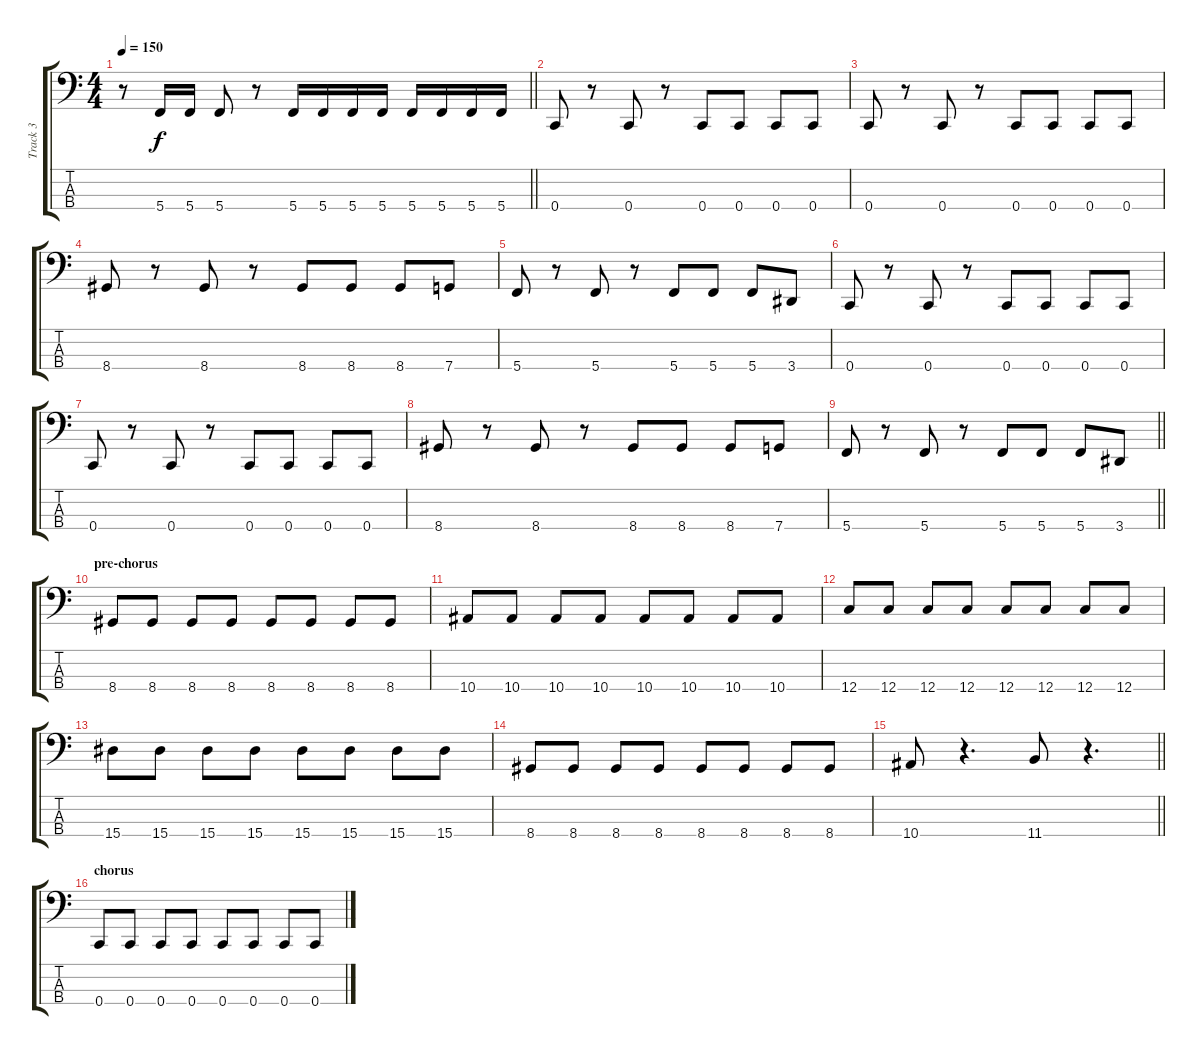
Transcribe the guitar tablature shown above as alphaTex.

\track ("Track 3" "Track 3") {instrument electricbasspick}
\staff {score tabs}
\tuning (F2 C2 G1 C1) {hide}
\ts (4 4)
\tempo 150
\clef f4
\barLineRight lightlight
\ks c
r.8{dy f} 5.4.16 5.4.16 5.4.8 r.8 5.4.16 5.4.16 5.4.16 5.4.16 5.4.16 5.4.16 5.4.16 5.4.16 |
\section ("" "")
0.4.8 r.8 0.4.8 r.8 0.4.8 0.4.8 0.4.8 0.4.8 |
0.4.8 r.8 0.4.8 r.8 0.4.8 0.4.8 0.4.8 0.4.8 |
8.4.8 r.8 8.4.8 r.8 8.4.8 8.4.8 8.4.8 7.4.8 |
5.4.8 r.8 5.4.8 r.8 5.4.8 5.4.8 5.4.8 3.4.8 |
0.4.8 r.8 0.4.8 r.8 0.4.8 0.4.8 0.4.8 0.4.8 |
0.4.8 r.8 0.4.8 r.8 0.4.8 0.4.8 0.4.8 0.4.8 |
8.4.8 r.8 8.4.8 r.8 8.4.8 8.4.8 8.4.8 7.4.8 |
\barLineRight lightlight
5.4.8 r.8 5.4.8 r.8 5.4.8 5.4.8 5.4.8 3.4.8 |
\section ("" "pre-chorus")
8.4.8 8.4.8 8.4.8 8.4.8 8.4.8 8.4.8 8.4.8 8.4.8 |
10.4.8 10.4.8 10.4.8 10.4.8 10.4.8 10.4.8 10.4.8 10.4.8 |
12.4.8 12.4.8 12.4.8 12.4.8 12.4.8 12.4.8 12.4.8 12.4.8 |
15.4.8 15.4.8 15.4.8 15.4.8 15.4.8 15.4.8 15.4.8 15.4.8 |
8.4.8 8.4.8 8.4.8 8.4.8 8.4.8 8.4.8 8.4.8 8.4.8 |
\barLineRight lightlight
10.4.8 r.4{d} 11.4.8 r.4{d} |
\section ("" "chorus")
0.4.8 0.4.8 0.4.8 0.4.8 0.4.8 0.4.8 0.4.8 0.4.8
